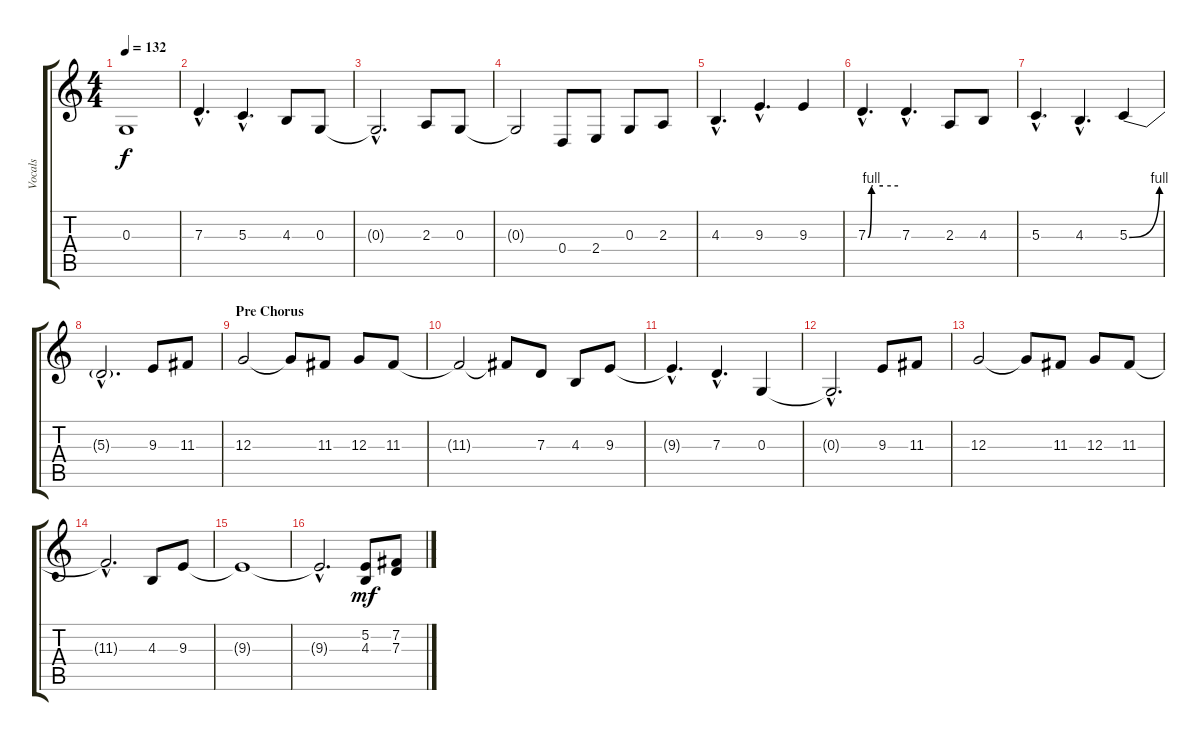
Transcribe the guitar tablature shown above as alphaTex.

\track ("Vocals" "Vocals") {instrument oboe}
\staff {score tabs}
\tuning (E4 B3 G3 D3 A2 E2) {hide}
\ts (4 4)
\tempo 132
\clef g2
\ks c
0.3.1{dy f} |
7.3{hac}.4{d} 5.3{hac}.4{d} 4.3.8 0.3.8 |
0.3{hac t}.2{d} 2.3.8 0.3.8 |
0.3{t}.2 0.4.8 2.4.8 0.3.8 2.3.8 |
4.3{hac}.4{d} 9.3{hac}.4{d} 9.3.4 |
7.3{be (custom 0 0 7 4 10 4 30 4 60 4) hac}.4{d} 7.3{hac}.4{d} 2.3.8 4.3.8 |
5.3{hac}.4{d} 4.3{hac}.4{d} 5.3{be (bend 0 0 60 4)}.4 |
5.3{hac t}.2{d} 9.3.8 11.3.8 |
\section ("" "Pre Chorus")
12.3.2 12.3{t}.8 11.3.8 12.3.8 11.3.8 |
11.3{t}.2 11.3{t}.8 7.3.8 4.3.8 9.3.8 |
9.3{hac t}.4{d} 7.3{hac}.4{d} 0.3.4 |
0.3{hac t}.2{d} 9.3.8 11.3.8 |
12.3.2 12.3{t}.8 11.3.8 12.3.8 11.3.8 |
11.3{hac t}.2{d} 4.3.8 9.3.8 |
9.3{t}.1 |
9.3{hac t}.2{d} (5.2 4.3).8{dy mf} (7.2 7.3).8
